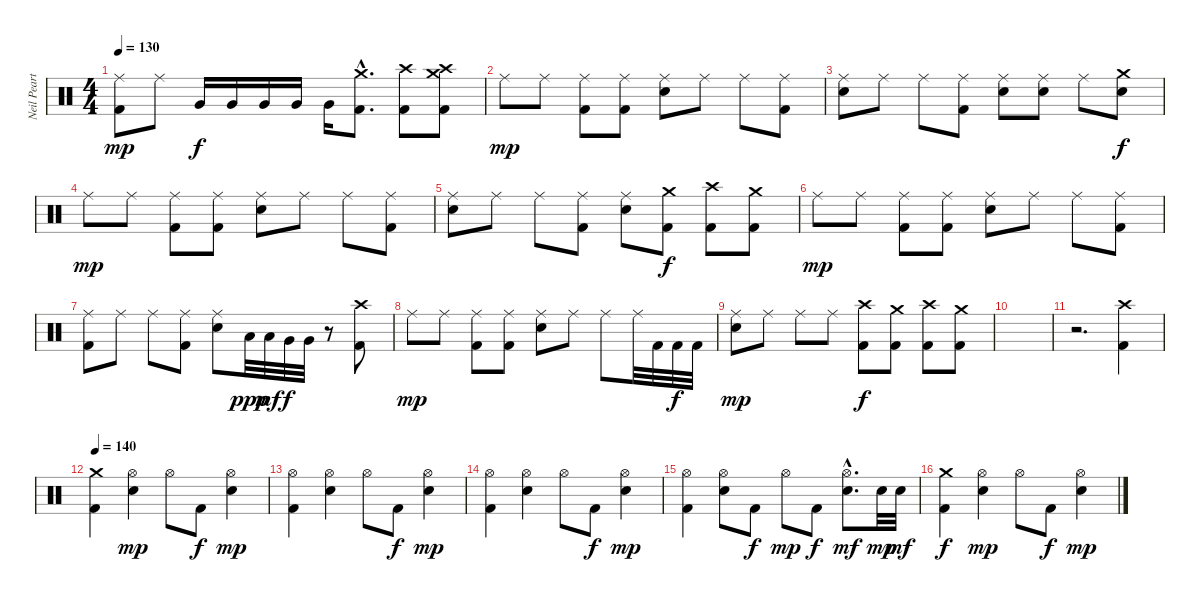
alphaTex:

\track ("Neil Peart, Percusión" "Neil Peart") {instrument percussion}
\staff {score}
\articulation defaults
\ts (4 4)
\tempo 130
\clef neutral
\ks c
("Ride (middle)" "Kick (hit) 2").8{dy mp} "Ride (middle)".8 "Very Low Tom (hit)".16{dy f} "Very Low Tom (hit)".16 "Very Low Tom (hit)".16 "Very Low Tom (hit)".16 "Very Low Tom (hit)".16 ("Crash medium (hit)"{hac} "Kick (hit) 2"{hac}).8{d} ("Crash high (hit)" "Kick (hit) 2").8 ("Crash medium (hit)" "Crash high (hit)" "Kick (hit) 2").8 |
"Ride (middle)".8{dy mp} "Ride (middle)".8 ("Ride (middle)" "Kick (hit) 2").8 ("Ride (middle)" "Kick (hit) 2").8 ("Ride (middle)" "Electric Snare (hit)").8 "Ride (middle)".8 "Ride (middle)".8 ("Ride (middle)" "Kick (hit) 2").8 |
("Ride (middle)" "Electric Snare (hit)").8 "Ride (middle)".8 "Ride (middle)".8 ("Ride (middle)" "Kick (hit) 2").8 ("Ride (middle)" "Electric Snare (hit)").8 ("Ride (middle)" "Electric Snare (hit)").8 "Ride (middle)".8 ("Crash medium (hit)" "Electric Snare (hit)").8{dy f} |
"Ride (middle)".8{dy mp} "Ride (middle)".8 ("Ride (middle)" "Kick (hit) 2").8 ("Ride (middle)" "Kick (hit) 2").8 ("Ride (middle)" "Electric Snare (hit)").8 "Ride (middle)".8 "Ride (middle)".8 ("Ride (middle)" "Kick (hit) 2").8 |
("Ride (middle)" "Electric Snare (hit)").8 "Ride (middle)".8 "Ride (middle)".8 ("Ride (middle)" "Kick (hit) 2").8 ("Ride (middle)" "Electric Snare (hit)").8 ("Crash medium (hit)" "Kick (hit) 2").8{dy f} ("Crash high (hit)" "Kick (hit) 2").8 ("Crash medium (hit)" "Kick (hit) 2").8 |
"Ride (middle)".8{dy mp} "Ride (middle)".8 ("Ride (middle)" "Kick (hit) 2").8 ("Ride (middle)" "Kick (hit) 2").8 ("Ride (middle)" "Electric Snare (hit)").8 "Ride (middle)".8 "Ride (middle)".8 ("Ride (middle)" "Kick (hit) 2").8 |
("Ride (middle)" "Kick (hit) 2").8 "Ride (middle)".8 "Ride (middle)".8 ("Ride (middle)" "Kick (hit) 2").8 ("Ride (middle)" "Electric Snare (hit)").8 "Low Tom (hit)".32{dy ppp} "Low Tom (hit)".32{dy mf} "Very Low Tom (hit)".32{dy f} "Very Low Tom (hit)".32 r.8 ("Crash high (hit)" "Kick (hit) 2").8 |
"Ride (middle)".8{dy mp} "Ride (middle)".8 ("Ride (middle)" "Kick (hit) 2").8 ("Ride (middle)" "Kick (hit) 2").8 ("Ride (middle)" "Electric Snare (hit)").8 "Ride (middle)".8 "Ride (middle)".8 "Ride (middle)".32 "Kick (hit) 2".32 "Kick (hit) 2".32{dy f} "Kick (hit) 2".32 |
("Ride (middle)" "Electric Snare (hit)").8{dy mp} "Ride (middle)".8 "Ride (middle)".8 "Ride (middle)".8 ("Crash high (hit)" "Kick (hit) 2").8{dy f} ("Crash medium (hit)" "Kick (hit) 2").8 ("Crash high (hit)" "Kick (hit) 2").8 ("Crash medium (hit)" "Kick (hit) 2").8 |
|
r.2{d} ("Crash high (hit)" "Kick (hit) 2").4 |
\tempo 140
("Crash medium (hit)" "Kick (hit) 2").4 ("Hi-Hat (open)" "Electric Snare (hit)").4{dy mp} "Hi-Hat (open)".8 "Kick (hit) 2".8{dy f} ("Hi-Hat (open)" "Electric Snare (hit)").4{dy mp} |
("Hi-Hat (open)" "Kick (hit) 2").4 ("Hi-Hat (open)" "Electric Snare (hit)").4 "Hi-Hat (open)".8 "Kick (hit) 2".8{dy f} ("Hi-Hat (open)" "Electric Snare (hit)").4{dy mp} |
("Hi-Hat (open)" "Kick (hit) 2").4 ("Hi-Hat (open)" "Electric Snare (hit)").4 "Hi-Hat (open)".8 "Kick (hit) 2".8{dy f} ("Hi-Hat (open)" "Electric Snare (hit)").4{dy mp} |
("Hi-Hat (open)" "Kick (hit) 2").4 ("Hi-Hat (open)" "Electric Snare (hit)").8 "Kick (hit) 2".8{dy f} "Hi-Hat (open)".8{dy mp} "Kick (hit) 2".8{dy f} ("Hi-Hat (open)"{hac} "Electric Snare (hit)"{hac}).8{d dy mf} "Electric Snare (hit)".32{dy mp} "Electric Snare (hit)".32{dy mf} |
("Crash medium (hit)" "Kick (hit) 2").4{dy f} ("Hi-Hat (open)" "Electric Snare (hit)").4{dy mp} "Hi-Hat (open)".8 "Kick (hit) 2".8{dy f} ("Hi-Hat (open)" "Electric Snare (hit)").4{dy mp}
